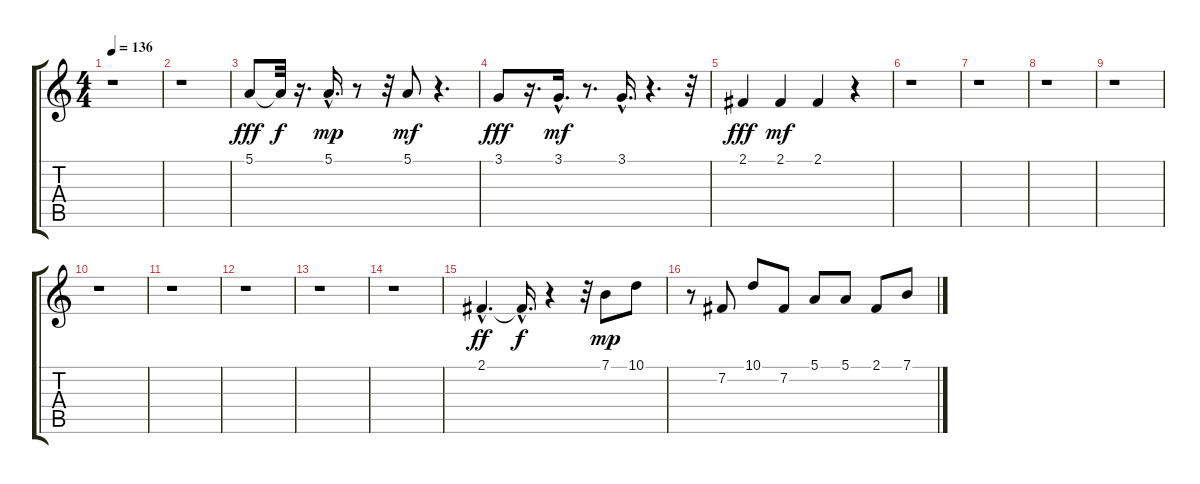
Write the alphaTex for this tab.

\track "" {instrument pad1newage}
\staff {score tabs}
\tuning (E4 B3 G3 D3 A2 E2) {hide}
\ts (4 4)
\tempo 136
\clef g2
\ks c
r.1{dy pp} |
r.1 |
5.1.8{dy fff} 5.1{t}.32{dy f} r.16{d} 5.1{hac}.16{d dy mp} r.8 r.32 5.1.8{dy mf} r.4{d} |
3.1.8{dy fff} r.16{d} 3.1{hac}.16{d dy mf} r.8{d} 3.1{hac}.16{d} r.4{d} r.32 |
2.1.4{dy fff} 2.1.4{dy mf} 2.1.4 r.4 |
r.1 |
r.1 |
r.1 |
r.1 |
r.1 |
r.1 |
r.1 |
r.1 |
r.1 |
2.1{hac}.4{d dy ff} 2.1{hac t}.16{d dy f} r.4 r.32 7.1.8{dy mp} 10.1.8 |
r.8 7.2.8 10.1.8 7.2.8 5.1.8 5.1.8 2.1.8 7.1.8
